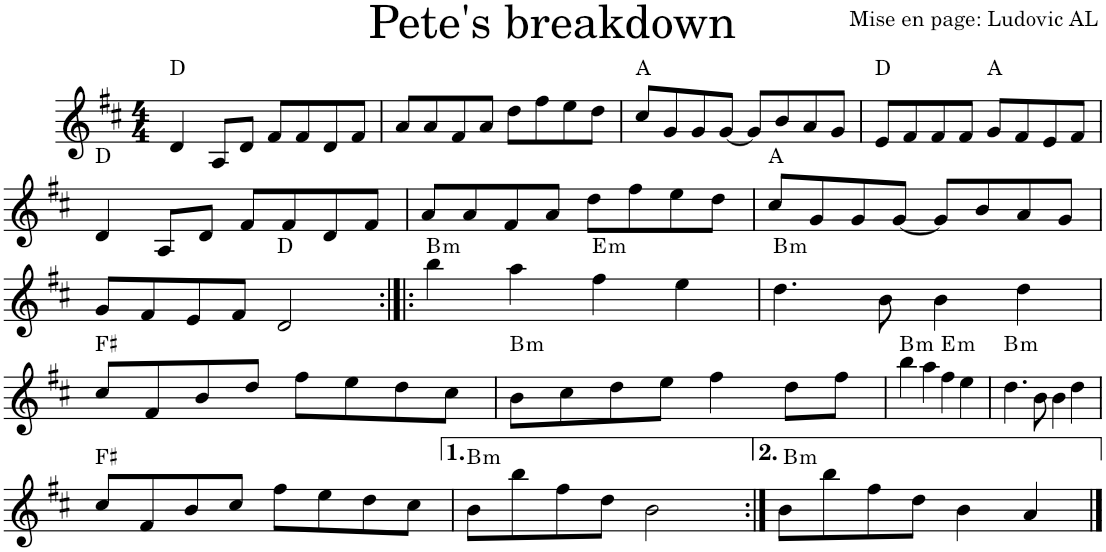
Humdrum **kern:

**kern	**harte
*part1	*part1
*staff1	*
*I"Voice	*
*I'V	*
*clefG2	*
*k[f#c#]	*
*M4/4	*
=1	=1
4d/	D:maj
8A/L	.
8d/J	.
8f#/L	.
8f#/	.
8d/	.
8f#/J	.
=2	=2
8a/L	.
8a/	.
8f#/	.
8a/J	.
8dd\L	.
8ff#\	.
8ee\	.
8dd\J	.
=3	=3
8cc#/L	A:maj
8g/	.
8g/	.
[<8g/J	.
8g/L]	.
8b/	.
8a/	.
8g/J	.
=4	=4
8e/L	D:maj
8f#/	.
8f#/	.
8f#/J	.
8g/L	A:maj
8f#/	.
8e/	.
8f#/J	.
!!LO:LB:g=z
=5	=5
4d/	D:maj
8A/L	.
8d/J	.
8f#/L	.
8f#/	.
8d/	.
8f#/J	.
=6	=6
8a/L	.
8a/	.
8f#/	.
8a/J	.
8dd\L	.
8ff#\	.
8ee\	.
8dd\J	.
=7	=7
8cc#/L	A:maj
8g/	.
8g/	.
[<8g/J	.
8g/L]	.
8b/	.
8a/	.
8g/J	.
!!LO:LB:g=z
=8	=8
8g/L	.
8f#/	.
8e/	.
8f#/J	.
2d/	D:maj
=9:|!|:	=9:|!|:
!	!LO:H:kt=m
4bb\	B:min
4aa\	.
!	!LO:H:kt=m
4ff#\	E:min
4ee\	.
=10	=10
!	!LO:H:kt=m
4.dd\	B:min
8b\	.
4b\	.
4dd\	.
!!LO:LB:g=z
=11	=11
8cc#/L	F#:maj
8f#/	.
8b/	.
8dd/J	.
8ff#\L	.
8ee\	.
8dd\	.
8cc#\J	.
=12	=12
!	!LO:H:kt=m
8b\L	B:min
8cc#\	.
8dd\	.
8ee\J	.
4ff#\	.
8dd\L	.
8ff#\J	.
=13	=13
!	!LO:H:kt=m
4bb\	B:min
4aa\	.
!	!LO:H:kt=m
4ff#\	E:min
4ee\	.
=14	=14
!	!LO:H:kt=m
4.dd\	B:min
8b\	.
4b\	.
4dd\	.
!!LO:LB:g=z
=15	=15
8cc#/L	F#:maj
8f#/	.
8b/	.
8cc#/J	.
8ff#\L	.
8ee\	.
8dd\	.
8cc#\J	.
=16	=16
!	!LO:H:kt=m
8b\L	B:min
8bb\	.
8ff#\	.
8dd\J	.
2b\	.
=17:|!	=17:|!
!	!LO:H:kt=m
8b\L	B:min
8bb\	.
8ff#\	.
8dd\J	.
4b\	.
4a/	.
==	==
*-	*-
